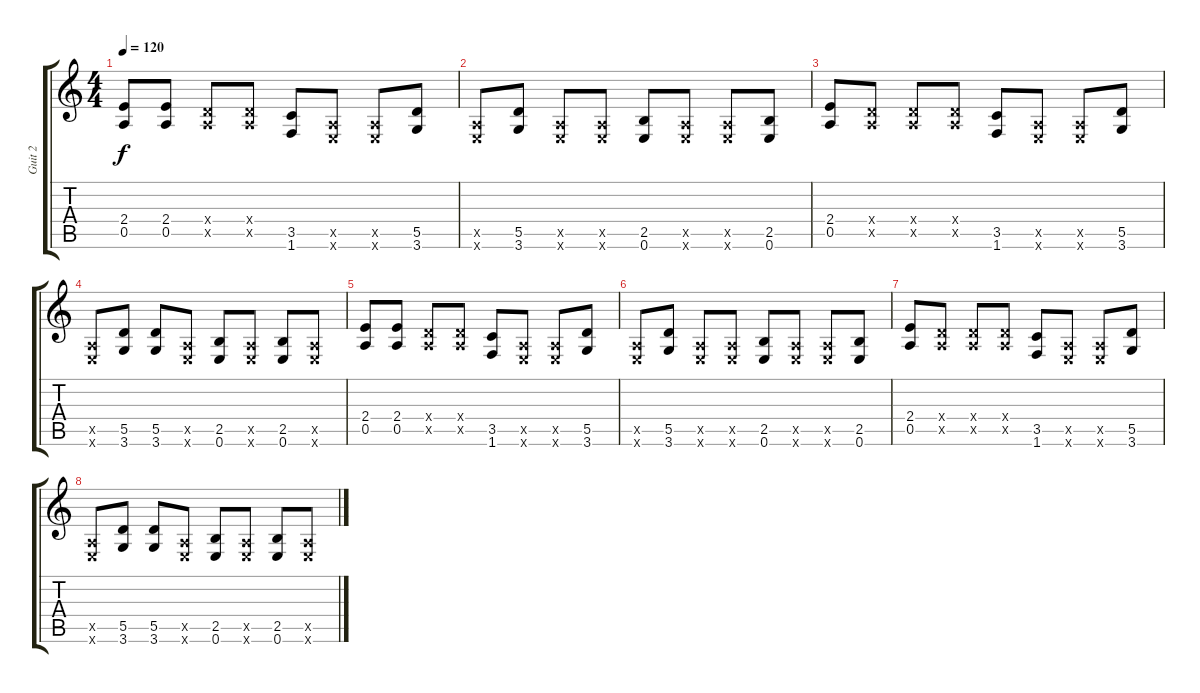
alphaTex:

\track ("Guit 2" "Guit 2") {instrument electricguitarmuted}
\staff {score tabs}
\tuning (E4 B3 G3 D3 A2 E2) {hide}
\ts (4 4)
\tempo 120
\clef g2
\ks c
(2.4 0.5).8{dy f} (2.4 0.5).8 (0.4{x} 0.5{x}).8 (0.4{x} 0.5{x}).8 (3.5 1.6).8 (0.5{x} 0.6{x}).8 (0.5{x} 0.6{x}).8 (5.5 3.6).8 |
(0.5{x} 0.6{x}).8 (5.5 3.6).8 (0.5{x} 0.6{x}).8 (0.5{x} 0.6{x}).8 (2.5 0.6).8 (0.5{x} 0.6{x}).8 (0.5{x} 0.6{x}).8 (2.5 0.6).8 |
(2.4 0.5).8 (0.4{x} 0.5{x}).8 (0.4{x} 0.5{x}).8 (0.4{x} 0.5{x}).8 (3.5 1.6).8 (0.5{x} 0.6{x}).8 (0.5{x} 0.6{x}).8 (5.5 3.6).8 |
(0.5{x} 0.6{x}).8 (5.5 3.6).8 (5.5 3.6).8 (0.5{x} 0.6{x}).8 (2.5 0.6).8 (0.5{x} 0.6{x}).8 (2.5 0.6).8 (0.5{x} 0.6{x}).8 |
(2.4 0.5).8 (2.4 0.5).8 (0.4{x} 0.5{x}).8 (0.4{x} 0.5{x}).8 (3.5 1.6).8 (0.5{x} 0.6{x}).8 (0.5{x} 0.6{x}).8 (5.5 3.6).8 |
(0.5{x} 0.6{x}).8 (5.5 3.6).8 (0.5{x} 0.6{x}).8 (0.5{x} 0.6{x}).8 (2.5 0.6).8 (0.5{x} 0.6{x}).8 (0.5{x} 0.6{x}).8 (2.5 0.6).8 |
(2.4 0.5).8 (0.4{x} 0.5{x}).8 (0.4{x} 0.5{x}).8 (0.4{x} 0.5{x}).8 (3.5 1.6).8 (0.5{x} 0.6{x}).8 (0.5{x} 0.6{x}).8 (5.5 3.6).8 |
(0.5{x} 0.6{x}).8 (5.5 3.6).8 (5.5 3.6).8 (0.5{x} 0.6{x}).8 (2.5 0.6).8 (0.5{x} 0.6{x}).8 (2.5 0.6).8 (0.5{x} 0.6{x}).8
